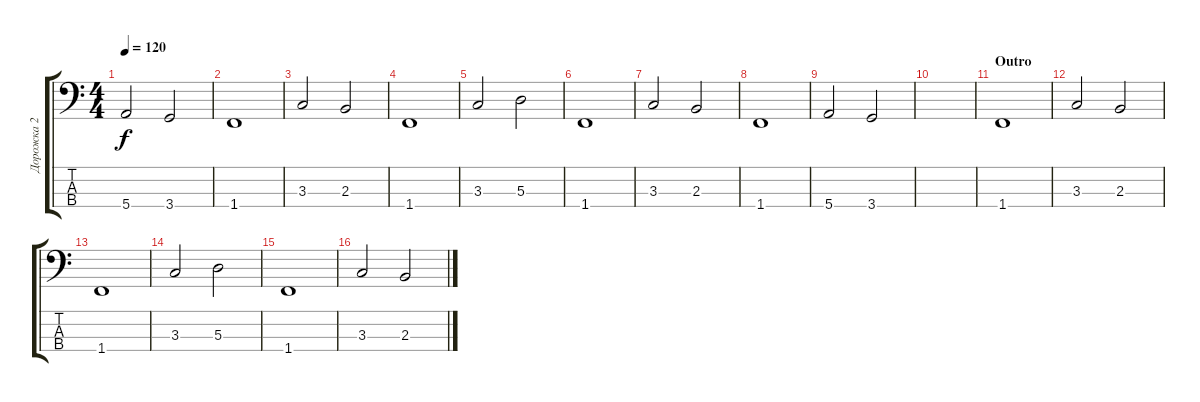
\track ("Дорожка 2" "Дорожка 2") {instrument electricbassfinger}
\staff {score tabs}
\tuning (G2 D2 A1 E1) {hide}
\ts (4 4)
\tempo 120
\clef f4
\ks c
5.4.2{dy f} 3.4.2 |
1.4.1 |
3.3.2 2.3.2 |
1.4.1 |
3.3.2 5.3.2 |
1.4.1 |
3.3.2 2.3.2 |
1.4.1 |
5.4.2 3.4.2 |
|
\section ("" "Outro")
1.4.1 |
3.3.2 2.3.2 |
1.4.1 |
3.3.2 5.3.2 |
1.4.1 |
3.3.2 2.3.2
